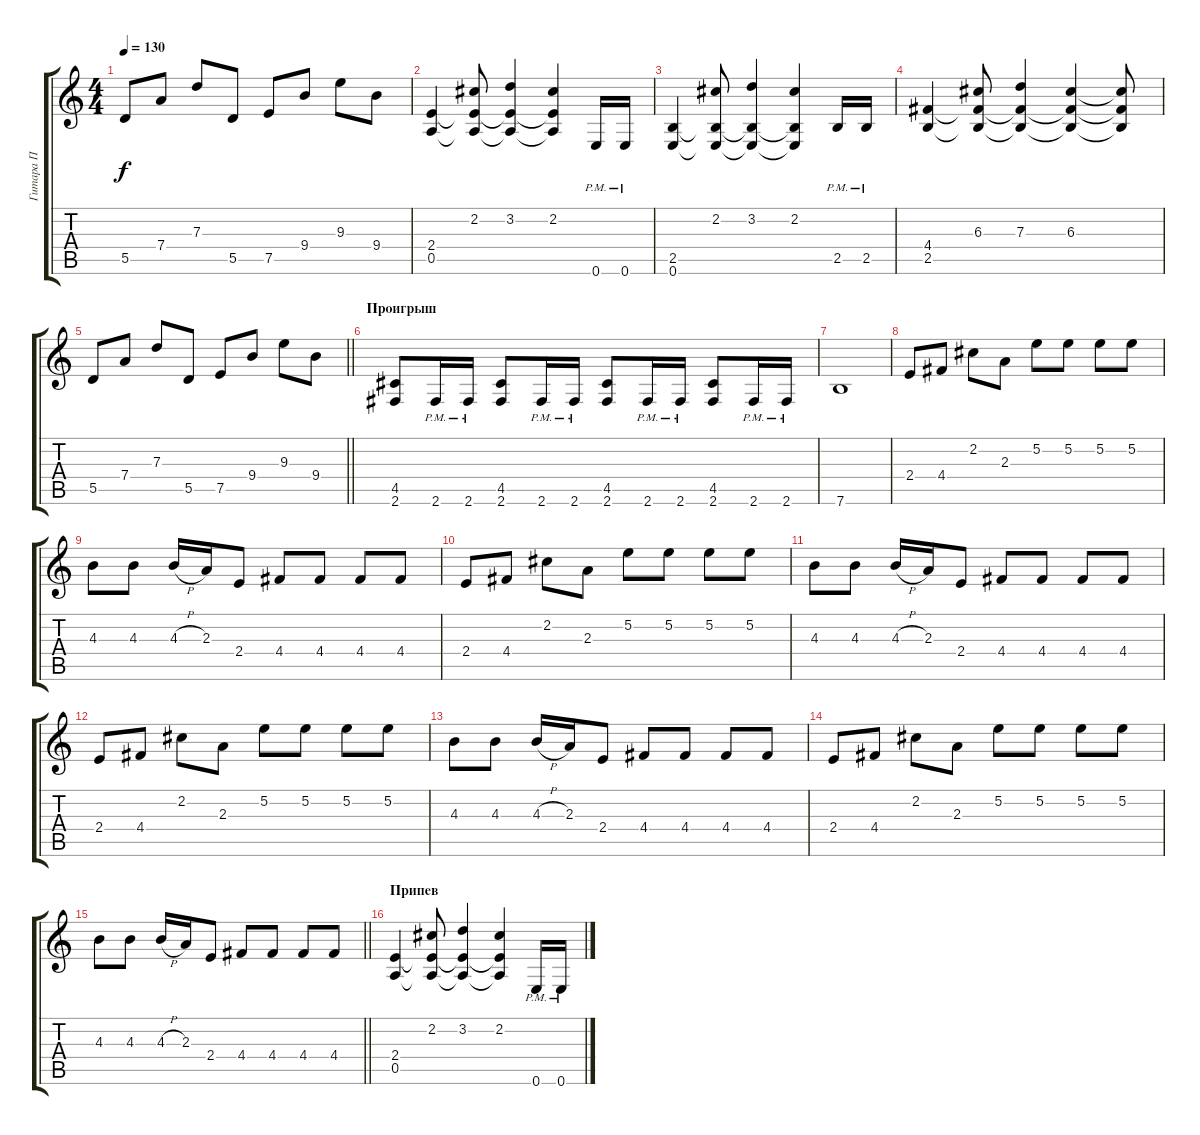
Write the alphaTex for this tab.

\track ("Гитара П" "Гитара П") {instrument overdrivenguitar}
\staff {score tabs}
\tuning (E4 B3 G3 D3 A2 E2) {hide}
\ts (4 4)
\tempo 130
\clef g2
\ks c
5.5.8{dy f} 7.4.8 7.3.8 5.5.8 7.5.8 9.4.8 9.3.8 9.4.8 |
(2.4 0.5).4 (2.2 2.4{t} 0.5{t}).8 (3.2 2.4{t} 0.5{t}).4 (2.2 2.4{t} 0.5{t}).4 0.6{pm}.16 0.6{pm}.16 |
(2.5 0.6).4 (2.2 2.5{t} 0.6{t}).8 (3.2 2.5{t} 0.6{t}).4 (2.2 2.5{t} 0.6{t}).4 2.5{pm}.16 2.5{pm}.16 |
(4.4 2.5).4 (6.3 4.4{t} 2.5{t}).8 (7.3 4.4{t} 2.5{t}).4 (6.3 4.4{t} 2.5{t}).4 (6.3{t} 4.4{t} 2.5{t}).8 |
\barLineRight lightlight
5.5.8 7.4.8 7.3.8 5.5.8 7.5.8 9.4.8 9.3.8 9.4.8 |
\section ("" "Проигрыш")
(4.5 2.6).8 2.6{pm}.16 2.6{pm}.16 (4.5 2.6).8 2.6{pm}.16 2.6{pm}.16 (4.5 2.6).8 2.6{pm}.16 2.6{pm}.16 (4.5 2.6).8 2.6{pm}.16 2.6{pm}.16 |
7.6.1 |
2.4.8 4.4.8 2.2.8 2.3.8 5.2.8 5.2.8 5.2.8 5.2.8 |
4.3.8 4.3.8 4.3{h}.16 2.3.16 2.4.8 4.4.8 4.4.8 4.4.8 4.4.8 |
2.4.8 4.4.8 2.2.8 2.3.8 5.2.8 5.2.8 5.2.8 5.2.8 |
4.3.8 4.3.8 4.3{h}.16 2.3.16 2.4.8 4.4.8 4.4.8 4.4.8 4.4.8 |
2.4.8 4.4.8 2.2.8 2.3.8 5.2.8 5.2.8 5.2.8 5.2.8 |
4.3.8 4.3.8 4.3{h}.16 2.3.16 2.4.8 4.4.8 4.4.8 4.4.8 4.4.8 |
2.4.8 4.4.8 2.2.8 2.3.8 5.2.8 5.2.8 5.2.8 5.2.8 |
\barLineRight lightlight
4.3.8 4.3.8 4.3{h}.16 2.3.16 2.4.8 4.4.8 4.4.8 4.4.8 4.4.8 |
\section ("" "Припев")
(2.4 0.5).4 (2.2 2.4{t} 0.5{t}).8 (3.2 2.4{t} 0.5{t}).4 (2.2 2.4{t} 0.5{t}).4 0.6{pm}.16 0.6{pm}.16
